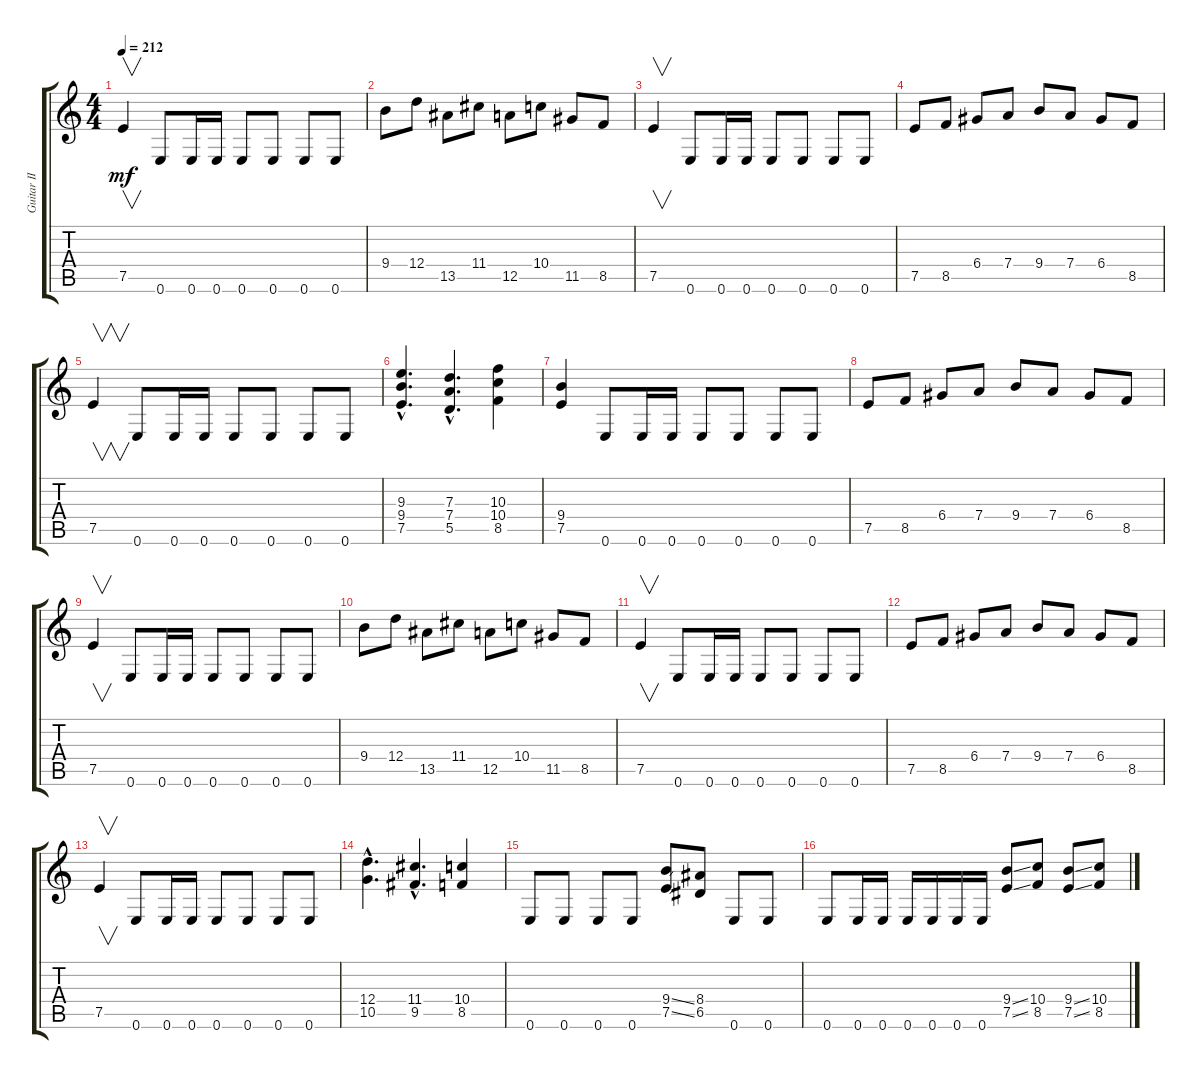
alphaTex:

\track ("Guitar II" "Guitar II") {instrument distortionguitar}
\staff {score tabs}
\tuning (E4 B3 G3 D3 A2 E2) {hide}
\ts (4 4)
\tempo 212
\clef g2
\ks c
7.5.4{v dy mf} 0.6.8 0.6.16 0.6.16 0.6.8 0.6.8 0.6.8 0.6.8 |
9.4.8 12.4.8 13.5.8 11.4.8 12.5.8 10.4.8 11.5.8 8.5.8 |
7.5.4{v} 0.6.8 0.6.16 0.6.16 0.6.8 0.6.8 0.6.8 0.6.8 |
7.5.8 8.5.8 6.4.8 7.4.8 9.4.8 7.4.8 6.4.8 8.5.8 |
7.5.4{v} 0.6.8 0.6.16 0.6.16 0.6.8 0.6.8 0.6.8 0.6.8 |
(9.3{hac} 9.4{hac} 7.5{hac}).4{d} (7.3{hac} 7.4{hac} 5.5{hac}).4{d} (10.3 10.4 8.5).4 |
(9.4 7.5).4 0.6.8 0.6.16 0.6.16 0.6.8 0.6.8 0.6.8 0.6.8 |
7.5.8 8.5.8 6.4.8 7.4.8 9.4.8 7.4.8 6.4.8 8.5.8 |
7.5.4{v} 0.6.8 0.6.16 0.6.16 0.6.8 0.6.8 0.6.8 0.6.8 |
9.4.8 12.4.8 13.5.8 11.4.8 12.5.8 10.4.8 11.5.8 8.5.8 |
7.5.4{v} 0.6.8 0.6.16 0.6.16 0.6.8 0.6.8 0.6.8 0.6.8 |
7.5.8 8.5.8 6.4.8 7.4.8 9.4.8 7.4.8 6.4.8 8.5.8 |
7.5.4{v} 0.6.8 0.6.16 0.6.16 0.6.8 0.6.8 0.6.8 0.6.8 |
(12.4{hac} 10.5{hac}).4{d} (11.4{hac} 9.5{hac}).4{d} (10.4 8.5).4 |
0.6.8 0.6.8 0.6.8 0.6.8 (9.4{ss} 7.5{ss}).8 (8.4 6.5).8 0.6.8 0.6.8 |
0.6.8 0.6.16 0.6.16 0.6.16 0.6.16 0.6.16 0.6.16 (9.4{ss} 7.5{ss}).8 (10.4 8.5).8 (9.4{ss} 7.5{ss}).8 (10.4 8.5).8
